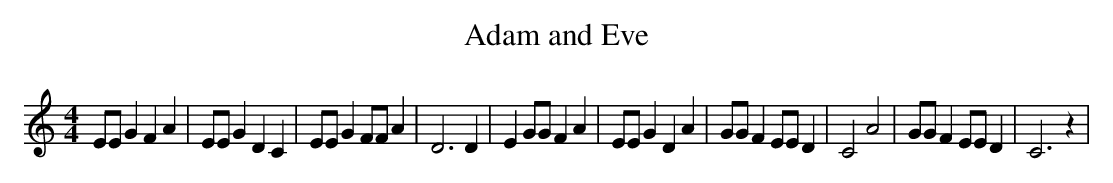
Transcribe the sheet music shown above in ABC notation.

X:1
T:Adam and Eve
M:4/4
L:1/8
K:C
 EE G2 F2 A2| EE G2 D2 C2| EE G2 FF A2| D6 D2| E2 GG F2 A2| EE G2 D2 A2|\
 GG F2 EE D2| C4 A4| GG F2 EE D2| C6 z2|
